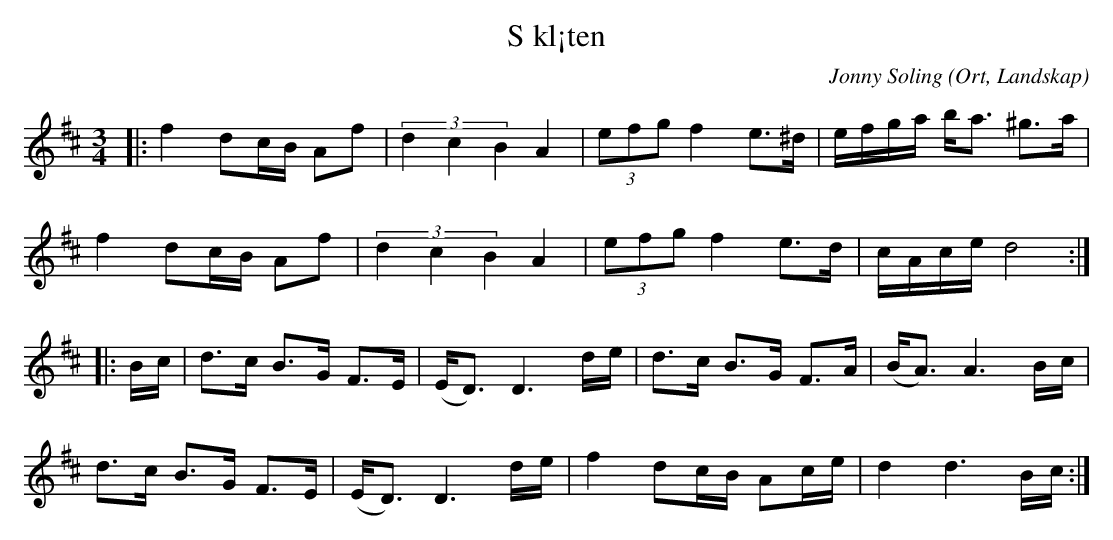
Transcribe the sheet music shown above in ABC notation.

X:1
T:S kl¡ten
O:Ort, Landskap
C: Jonny Soling
M:3/4
L:1/8
K:D
|: f2 dc/2B/2 Af | (3d2c2B2 A2 | (3efg f2 e>^d | e/f/g/a/ b<a ^g>a |
f2 dc/B/ Af | (3d2c2B2 A2 | (3efg f2 e>d | c/A/c/e/ d4 :|
|:B/c/ | d>c B>G F>E | (E<D) D3 d/e/ | d>c B>G F>A | (B<A) A3 B/c/ |
d>c B>G F>E | (E<D) D3 d/e/ | f2 dc/2B/2 Ac/e/ | d2 d3 B/c/ :|
